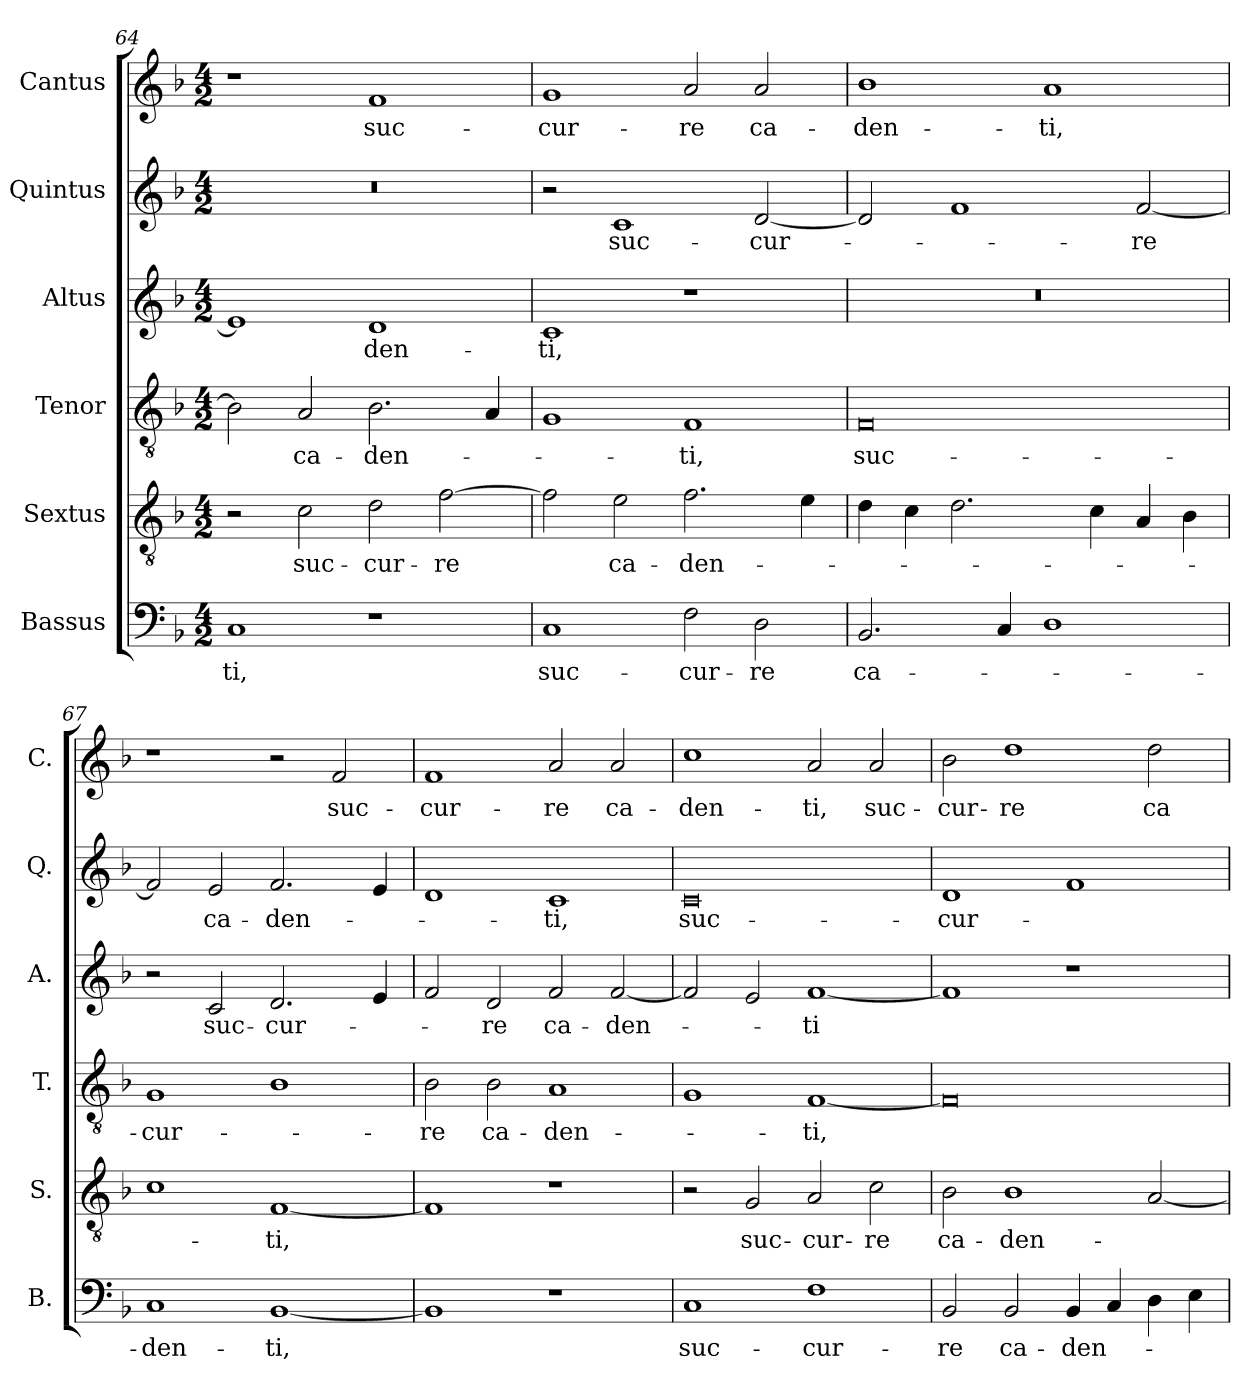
**kern	**text	**kern	**text	**kern	**text	**kern	**text	**kern	**text	**kern	**text
*part6	*part6	*part5	*part5	*part4	*part4	*part3	*part3	*part2	*part2	*part1	*part1
*staff6	*staff6	*staff5	*staff5	*staff4	*staff4	*staff3	*staff3	*staff2	*staff2	*staff1	*staff1
*I"Bassus	*	*I"Sextus	*	*I"Tenor	*	*I"Altus	*	*I"Quintus	*	*I"Cantus	*
*I'B.	*	*I'S.	*	*I'T.	*	*I'A.	*	*I'Q.	*	*I'C.	*
*clefF4	*	*clefGv2	*	*clefGv2	*	*clefG2	*	*clefG2	*	*clefG2	*
*k[b-]	*	*k[b-]	*	*k[b-]	*	*k[b-]	*	*k[b-]	*	*k[b-]	*
*M4/2	*	*M4/2	*	*M4/2	*	*M4/2	*	*M4/2	*	*M4/2	*
=64	=64	=64	=64	=64	=64	=64	=64	=64	=64	=64	=64
!	!LO:LY:b	!	!	!	!	!	!	!	!	!	!
1C	-ti,	2r	.	2B-\]	.	1e]	.	0r	.	1r	.
!	!	!	!LO:LY:b	!	!LO:LY:b	!	!	!	!	!	!
.	.	2c\	suc-	2A/	ca-	.	.	.	.	.	.
!	!	!	!LO:LY:b	!	!LO:LY:b	!	!LO:LY:b	!	!	!	!LO:LY:b
1r	.	2d\	-cur-	2.B-\	-den-	1d	-den-	.	.	1f	suc-
!	!	!	!LO:LY:b	!	!	!	!	!	!	!	!
.	.	[2f\	-re	.	.	.	.	.	.	.	.
.	.	.	.	4A/	.	.	.	.	.	.	.
=65	=65	=65	=65	=65	=65	=65	=65	=65	=65	=65	=65
!	!LO:LY:b	!	!	!	!	!	!LO:LY:b	!	!	!	!LO:LY:b
1C	suc-	2f\]	.	1G	.	1c	-ti,	2r	.	1g	-cur-
!	!	!	!LO:LY:b	!	!	!	!	!	!LO:LY:b	!	!
.	.	2e\	ca-	.	.	.	.	1c	suc-	.	.
!	!LO:LY:b	!	!LO:LY:b	!	!LO:LY:b	!	!	!	!	!	!LO:LY:b
2F\	-cur-	2.f\	-den-	1F	-ti,	1r	.	.	.	2a/	-re
!	!LO:LY:b	!	!	!	!	!	!	!	!LO:LY:b	!	!LO:LY:b
2D\	-re	.	.	.	.	.	.	[2d/	-cur-	2a/	ca-
.	.	4e\	.	.	.	.	.	.	.	.	.
=66	=66	=66	=66	=66	=66	=66	=66	=66	=66	=66	=66
!	!LO:LY:b	!	!	!	!LO:LY:b	!	!	!	!	!	!LO:LY:b
2.BB-/	ca-	4d\	.	0F	suc-	0r	.	2d/]	.	1b-	-den-
.	.	4c\	.	.	.	.	.	.	.	.	.
.	.	2.d\	.	.	.	.	.	1f	.	.	.
4C/	.	.	.	.	.	.	.	.	.	.	.
!	!	!	!	!	!	!	!	!	!	!	!LO:LY:b
1D	.	.	.	.	.	.	.	.	.	1a	-ti,
.	.	4c\	.	.	.	.	.	.	.	.	.
!	!	!	!	!	!	!	!	!	!LO:LY:b	!	!
.	.	4A/	.	.	.	.	.	[2f/	-re	.	.
.	.	4B-\	.	.	.	.	.	.	.	.	.
!!LO:PB:g=z
=67	=67	=67	=67	=67	=67	=67	=67	=67	=67	=67	=67
!	!LO:LY:b	!	!	!	!LO:LY:b	!	!	!	!	!	!
1C	-den-	1c	.	1G	-cur-	2r	.	2f/]	.	1r	.
!	!	!	!	!	!	!	!LO:LY:b	!	!LO:LY:b	!	!
.	.	.	.	.	.	2c/	suc-	2e/	ca-	.	.
!	!LO:LY:b	!	!LO:LY:b	!	!	!	!LO:LY:b	!	!LO:LY:b	!	!
[1BB-	-ti,	[1F	-ti,	1B-	.	2.d/	-cur-	2.f/	-den-	2r	.
!	!	!	!	!	!	!	!	!	!	!	!LO:LY:b
.	.	.	.	.	.	.	.	.	.	2f/	suc-
.	.	.	.	.	.	4e/	.	4e/	.	.	.
=68	=68	=68	=68	=68	=68	=68	=68	=68	=68	=68	=68
!	!	!	!	!	!LO:LY:b	!	!	!	!	!	!LO:LY:b
1BB-]	.	1F]	.	2B-\	-re	2f/	.	1d	.	1f	-cur-
!	!	!	!	!	!LO:LY:b	!	!LO:LY:b	!	!	!	!
.	.	.	.	2B-\	ca-	2d/	-re	.	.	.	.
!	!	!	!	!	!LO:LY:b	!	!LO:LY:b	!	!LO:LY:b	!	!LO:LY:b
1r	.	1r	.	1A	-den-	2f/	ca-	1c	-ti,	2a/	-re
!	!	!	!	!	!	!	!LO:LY:b	!	!	!	!LO:LY:b
.	.	.	.	.	.	[2f/	-den-	.	.	2a/	ca-
=69	=69	=69	=69	=69	=69	=69	=69	=69	=69	=69	=69
!	!LO:LY:b	!	!	!	!	!	!	!	!LO:LY:b	!	!LO:LY:b
1C	suc-	2r	.	1G	.	2f/]	.	0c	suc-	1cc	-den-
!	!	!	!LO:LY:b	!	!	!	!	!	!	!	!
.	.	2G/	suc-	.	.	2e/	.	.	.	.	.
!	!LO:LY:b	!	!LO:LY:b	!	!LO:LY:b	!	!LO:LY:b	!	!	!	!LO:LY:b
1F	-cur-	2A/	-cur-	[1F	-ti,	[1f	-ti	.	.	2a/	-ti,
!	!	!	!LO:LY:b	!	!	!	!	!	!	!	!LO:LY:b
.	.	2c\	-re	.	.	.	.	.	.	2a/	suc-
=70	=70	=70	=70	=70	=70	=70	=70	=70	=70	=70	=70
!	!LO:LY:b	!	!LO:LY:b	!	!	!	!	!	!LO:LY:b	!	!LO:LY:b
2BB-/	-re	2B-\	ca-	0F]	.	1f]	.	1d	-cur-	2b-\	-cur-
!	!LO:LY:b	!	!LO:LY:b	!	!	!	!	!	!	!	!LO:LY:b
2BB-/	ca-	1B-	-den-	.	.	.	.	.	.	1dd	-re
!	!LO:LY:b	!	!	!	!	!	!	!	!	!	!
4BB-/	-den-	.	.	.	.	1r	.	1f	.	.	.
4C/	.	.	.	.	.	.	.	.	.	.	.
!	!	!	!	!	!	!	!	!	!	!	!LO:LY:b
4D\	.	[2A/	.	.	.	.	.	.	.	2dd\	ca-
4E\	.	.	.	.	.	.	.	.	.	.	.
=	=	=	=	=	=	=	=	=	=	=	=
*-	*-	*-	*-	*-	*-	*-	*-	*-	*-	*-	*-
